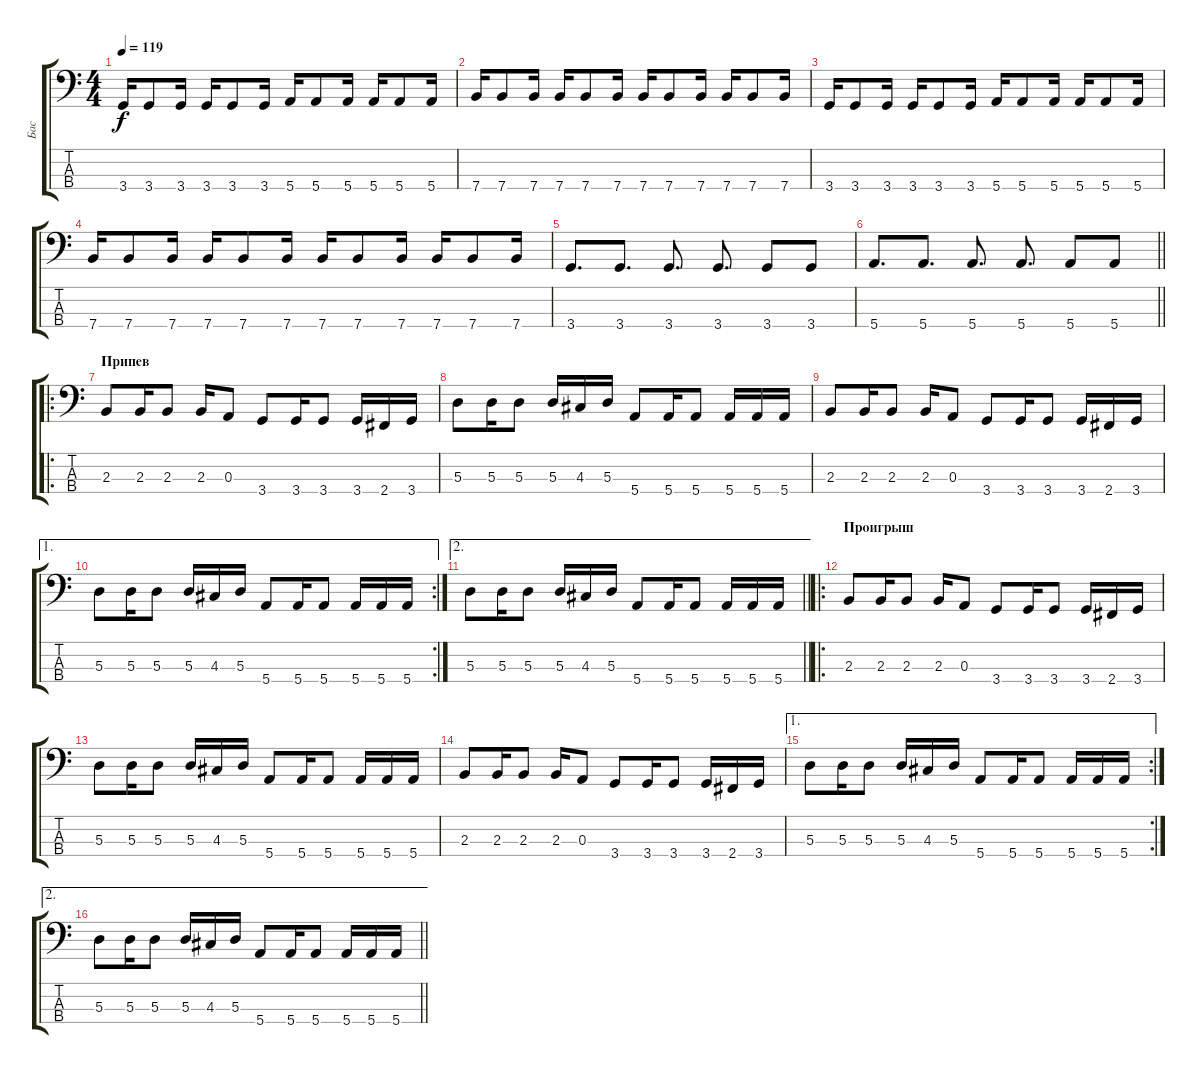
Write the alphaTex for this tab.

\track ("Бас" "Бас") {instrument electricbassfinger}
\staff {score tabs}
\tuning (G2 D2 A1 E1) {hide}
\ts (4 4)
\tempo 119
\clef f4
\ks c
3.4.16{dy f} 3.4.8 3.4.16 3.4.16 3.4.8 3.4.16 5.4.16 5.4.8 5.4.16 5.4.16 5.4.8 5.4.16 |
7.4.16 7.4.8 7.4.16 7.4.16 7.4.8 7.4.16 7.4.16 7.4.8 7.4.16 7.4.16 7.4.8 7.4.16 |
3.4.16 3.4.8 3.4.16 3.4.16 3.4.8 3.4.16 5.4.16 5.4.8 5.4.16 5.4.16 5.4.8 5.4.16 |
7.4.16 7.4.8 7.4.16 7.4.16 7.4.8 7.4.16 7.4.16 7.4.8 7.4.16 7.4.16 7.4.8 7.4.16 |
3.4.8{d} 3.4.8{d} 3.4.8{d} 3.4.8{d} 3.4.8 3.4.8 |
\barLineRight lightlight
5.4.8{d} 5.4.8{d} 5.4.8{d} 5.4.8{d} 5.4.8 5.4.8 |
\ro
\section ("" "Припев")
2.3.8 2.3.16 2.3.8 2.3.16 0.3.8 3.4.8 3.4.16 3.4.8 3.4.16 2.4.16 3.4.16 |
5.3.8 5.3.16 5.3.8 5.3.16 4.3.16 5.3.16 5.4.8 5.4.16 5.4.8 5.4.16 5.4.16 5.4.16 |
2.3.8 2.3.16 2.3.8 2.3.16 0.3.8 3.4.8 3.4.16 3.4.8 3.4.16 2.4.16 3.4.16 |
\ae 1
\rc 2
5.3.8 5.3.16 5.3.8 5.3.16 4.3.16 5.3.16 5.4.8 5.4.16 5.4.8 5.4.16 5.4.16 5.4.16 |
\ae 2
\barLineRight lightlight
5.3.8 5.3.16 5.3.8 5.3.16 4.3.16 5.3.16 5.4.8 5.4.16 5.4.8 5.4.16 5.4.16 5.4.16 |
\ro
\section ("" "Проигрыш")
2.3.8 2.3.16 2.3.8 2.3.16 0.3.8 3.4.8 3.4.16 3.4.8 3.4.16 2.4.16 3.4.16 |
5.3.8 5.3.16 5.3.8 5.3.16 4.3.16 5.3.16 5.4.8 5.4.16 5.4.8 5.4.16 5.4.16 5.4.16 |
2.3.8 2.3.16 2.3.8 2.3.16 0.3.8 3.4.8 3.4.16 3.4.8 3.4.16 2.4.16 3.4.16 |
\ae 1
\rc 2
5.3.8 5.3.16 5.3.8 5.3.16 4.3.16 5.3.16 5.4.8 5.4.16 5.4.8 5.4.16 5.4.16 5.4.16 |
\ae 2
\barLineRight lightlight
5.3.8 5.3.16 5.3.8 5.3.16 4.3.16 5.3.16 5.4.8 5.4.16 5.4.8 5.4.16 5.4.16 5.4.16
